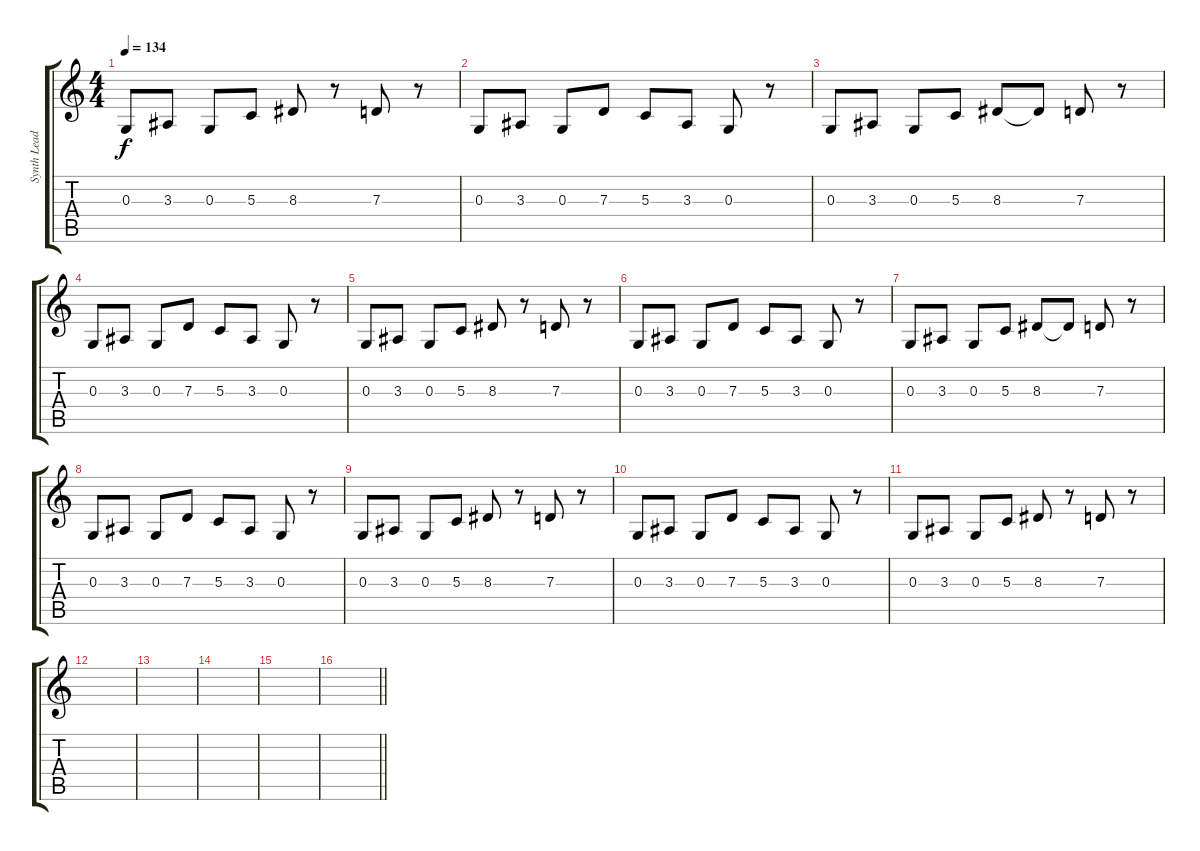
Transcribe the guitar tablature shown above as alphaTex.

\track ("Synth Lead" "Synth Lead") {instrument lead5charang}
\staff {score tabs}
\tuning (E4 B3 G3 D3 A2 E2) {hide}
\ts (4 4)
\tempo 134
\clef g2
\ks c
0.3.8{dy f} 3.3.8 0.3.8 5.3.8 8.3.8 r.8 7.3.8 r.8 |
0.3.8 3.3.8 0.3.8 7.3.8 5.3.8 3.3.8 0.3.8 r.8 |
0.3.8 3.3.8 0.3.8 5.3.8 8.3.8 8.3{t}.8 7.3.8 r.8 |
0.3.8 3.3.8 0.3.8 7.3.8 5.3.8 3.3.8 0.3.8 r.8 |
0.3.8 3.3.8 0.3.8 5.3.8 8.3.8 r.8 7.3.8 r.8 |
0.3.8 3.3.8 0.3.8 7.3.8 5.3.8 3.3.8 0.3.8 r.8 |
0.3.8 3.3.8 0.3.8 5.3.8 8.3.8 8.3{t}.8 7.3.8 r.8 |
0.3.8 3.3.8 0.3.8 7.3.8 5.3.8 3.3.8 0.3.8 r.8 |
0.3.8 3.3.8 0.3.8 5.3.8 8.3.8 r.8 7.3.8 r.8 |
0.3.8 3.3.8 0.3.8 7.3.8 5.3.8 3.3.8 0.3.8 r.8 |
0.3.8 3.3.8 0.3.8 5.3.8 8.3.8 r.8 7.3.8 r.8 |
|
|
|
|
\barLineRight lightlight
